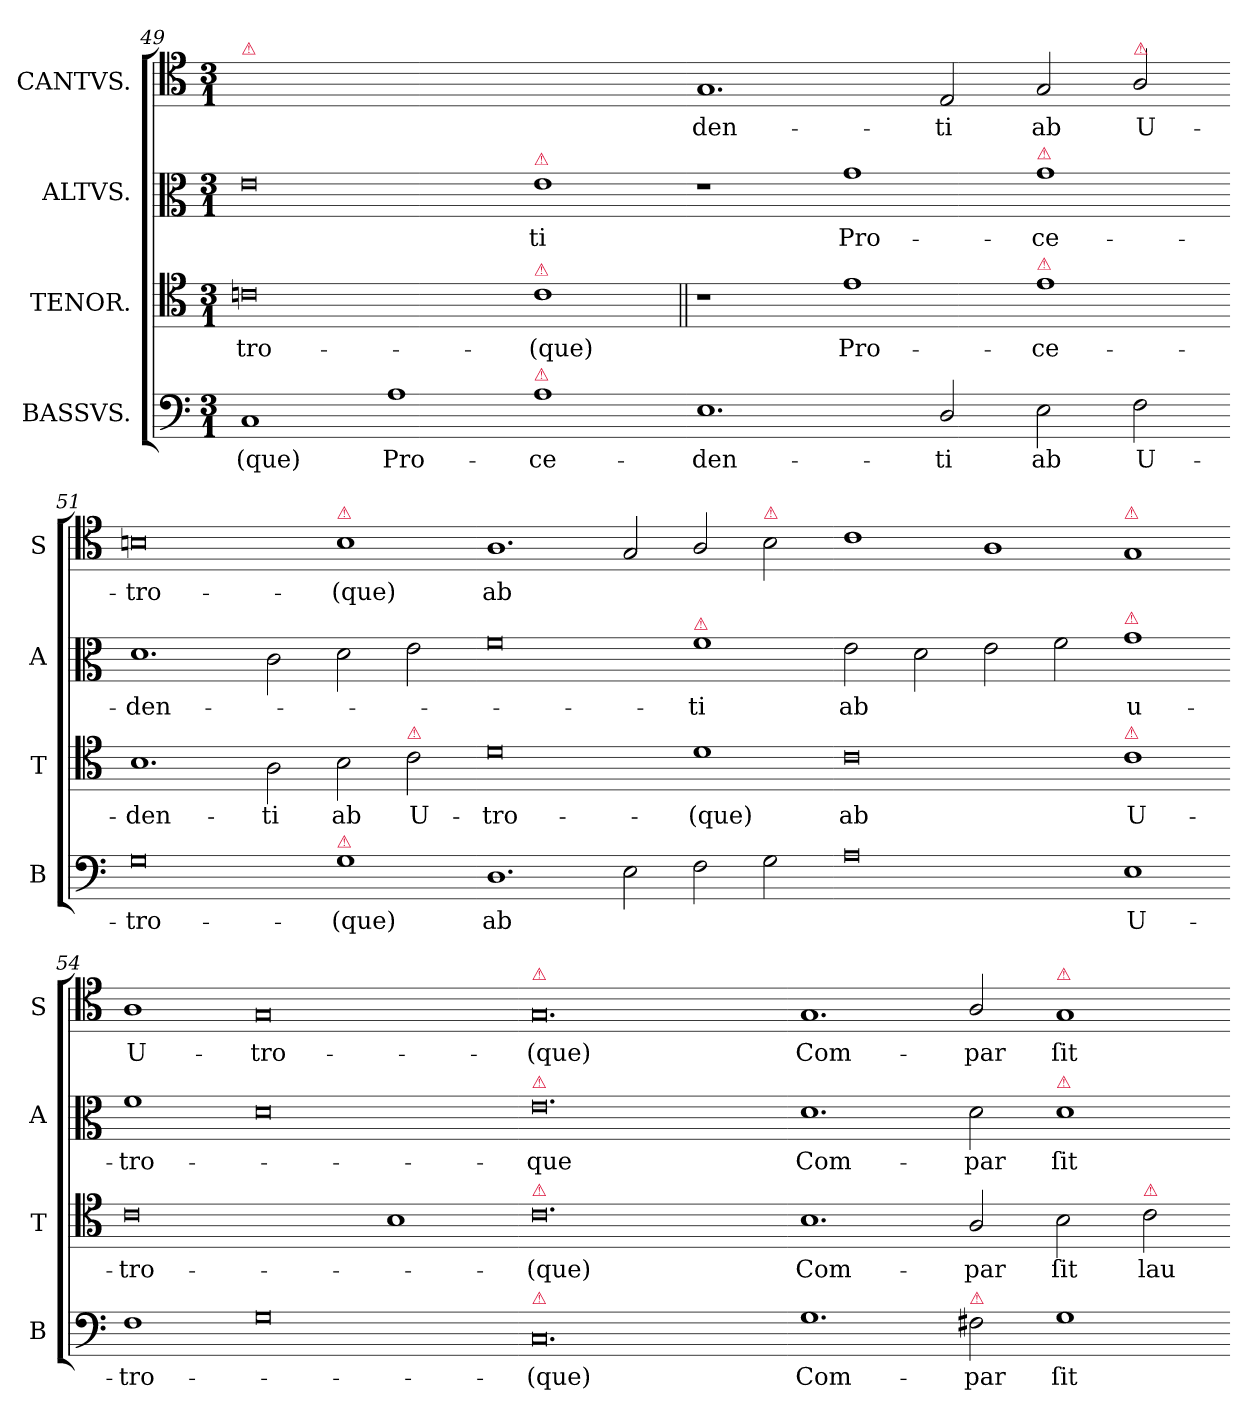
**kern	**text	**kern	**text	**kern	**text	**kern	**text
*part4	*part4	*part3	*part3	*part2	*part2	*part1	*part1
*staff4	*staff4	*staff3	*staff3	*staff2	*staff2	*staff1	*staff1
*I"BASSVS.	*	*I"TENOR.	*	*I"ALTVS.	*	*I"CANTVS.	*
*I'B	*	*I'T	*	*I'A	*	*I'S	*
*clefF4	*	*clefC4	*	*clefC3	*	*clefC4	*
*k[]	*	*k[]	*	*k[]	*	*k[]	*
*M3/1	*	*M3/1	*	*M3/1	*	*M3/1	*
=49	=49	=49	=49	=49	=49	=49	=49
!	!	!	!	!	!	!LO:TX:a:color=crimson:t=⚠	!
1C	-(que)	0cn	-tro-	0e	.	1%3ryy	.
!	!LO:LY:i	!	!	!	!	!	!
1A	Pro-	.	.	.	.	.	.
!	!	!	!	!LO:TX:a:color=crimson:t=⚠	!	!	!
!	!	!LO:TX:a:color=crimson:t=⚠	!	!	!	!	!
!LO:TX:a:color=crimson:t=⚠	!	!	!	!	!	!	!
!	!LO:LY:i	!	!	!	!	!	!
1A	-ce-	1c	-(que)	1e	-ti	.	.
=50-	=50-	=50||	=50-	=50-	=50-	=50-	=50-
!	!LO:LY:i	!	!	!	!	!	!
1.E	-den-	1r	.	1r	.	1.G	-den-
!	!	!	!LO:LY:i	!	!	!	!
.	.	1e	Pro-	1g	Pro-	.	.
!	!LO:LY:i	!	!	!	!	!	!
2D/	-ti	.	.	.	.	2E/	-ti
!	!	!	!	!LO:TX:a:color=crimson:t=⚠	!	!	!
!	!	!LO:TX:a:color=crimson:t=⚠	!	!	!	!	!
!	!LO:LY:i	!	!LO:LY:i	!	!	!	!
2E\	ab	1e	-ce-	1g	-ce-	2G/	ab
!	!	!	!	!	!	!LO:TX:a:color=crimson:t=⚠	!
!	!LO:LY:i	!	!	!	!	!	!
2F\	U-	.	.	.	.	2A/	U-
=51-	=51-	=51-	=51-	=51-	=51-	=51-	=51-
!	!LO:LY:i	!	!LO:LY:i	!	!	!	!
0G	-tro-	1.B	-den-	1.d	-den-	0Bn	-tro-
!	!	!	!LO:LY:i	!	!	!	!
.	.	2A\	-ti	2c\	.	.	.
!	!	!	!	!	!	!LO:TX:a:color=crimson:t=⚠	!
!LO:TX:a:color=crimson:t=⚠	!	!	!	!	!	!	!
!	!LO:LY:i	!	!LO:LY:i	!	!	!	!
1G	-(que)	2B\	ab	2d\	.	1B	-(que)
!	!	!LO:TX:a:color=crimson:t=⚠	!	!	!	!	!
!	!	!	!LO:LY:i	!	!	!	!
.	.	2c\	U-	2e\	.	.	.
=52-	=52-	=52-	=52-	=52-	=52-	=52-	=52-
!	!	!	!LO:LY:i	!	!	!	!
1.D	ab	0d	-tro-	0f	.	1.A	ab
2E\	.	.	.	.	.	2G/	.
!	!	!	!	!LO:TX:a:color=crimson:t=⚠	!	!	!
!	!	!	!LO:LY:i	!	!	!	!
2F\	.	1d	-(que)	1f	-ti	2A/	.
!	!	!	!	!	!	!LO:TX:a:color=crimson:t=⚠	!
2G\	.	.	.	.	.	2B\	.
=53-	=53-	=53-	=53-	=53-	=53-	=53-	=53-
0A	.	0c	ab	2e\	ab	1c	.
.	.	.	.	2d\	.	.	.
.	.	.	.	2e\	.	1A	.
.	.	.	.	2f\	.	.	.
!	!	!	!	!	!	!LO:TX:a:color=crimson:t=⚠	!
!	!	!	!	!LO:TX:a:color=crimson:t=⚠	!	!	!
!	!	!LO:TX:a:color=crimson:t=⚠	!	!	!	!	!
1E	U-	1c	U-	1g	u-	1G	.
=54-	=54-	=54-	=54-	=54-	=54-	=54-	=54-
1F	-tro-	0c	-tro-	1f	-tro-	1A	U-
0G	.	.	.	0d	.	0G	-tro-
.	.	1B	.	.	.	.	.
=55-	=55-	=55-	=55-	=55-	=55-	=55-	=55-
!	!	!	!	!	!	!LO:TX:a:color=crimson:t=⚠	!
!	!	!	!	!LO:TX:a:color=crimson:t=⚠	!	!	!
!	!	!LO:TX:a:color=crimson:t=⚠	!	!	!	!	!
!LO:TX:a:color=crimson:t=⚠	!	!	!	!	!	!	!
0.C	-(que)	0.c	-(que)	0.e	-que	0.G	-(que)
=56-	=56-	=56-	=56-	=56-	=56-	=56-	=56-
1.G	Com-	1.B	Com-	1.d	Com-	1.G	Com-
!LO:TX:a:color=crimson:t=⚠	!	!	!	!	!	!	!
2F#X\	-par	2A/	-par	2d\	-par	2A/	-par
!	!	!	!	!	!	!LO:TX:a:color=crimson:t=⚠	!
!	!	!	!	!LO:TX:a:color=crimson:t=⚠	!	!	!
1G	ſit	2B\	ſit	1d	ſit	1G	ſit
!	!	!LO:TX:a:color=crimson:t=⚠	!	!	!	!	!
.	.	2c\	lau-	.	.	.	.
=-	=-	=-	=-	=-	=-	=-	=-
*-	*-	*-	*-	*-	*-	*-	*-
